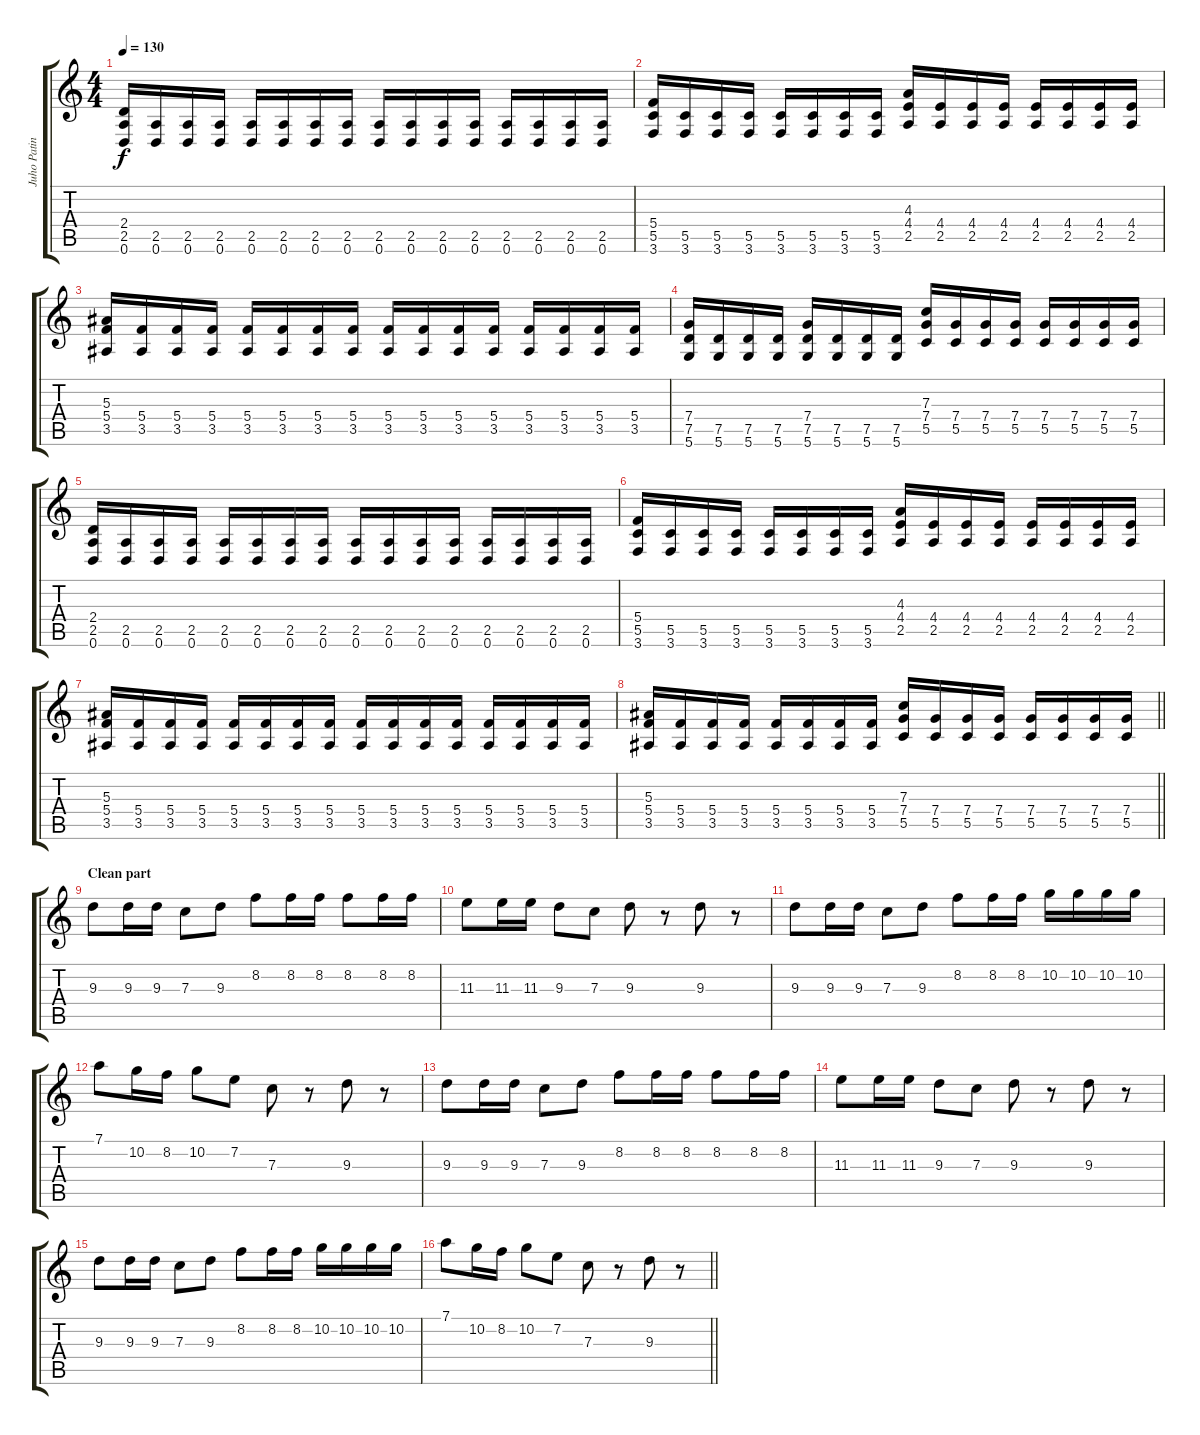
\track ("Juho Patinen - Guitar" "Juho Patin") {instrument distortionguitar}
\staff {score tabs}
\tuning (D4 A3 F3 C3 G2 D2) {hide}
\ts (4 4)
\tempo 130
\clef g2
\ks c
(2.4 2.5 0.6).16{dy f} (2.5 0.6).16 (2.5 0.6).16 (2.5 0.6).16 (2.5 0.6).16 (2.5 0.6).16 (2.5 0.6).16 (2.5 0.6).16 (2.5 0.6).16 (2.5 0.6).16 (2.5 0.6).16 (2.5 0.6).16 (2.5 0.6).16 (2.5 0.6).16 (2.5 0.6).16 (2.5 0.6).16 |
(5.4 5.5 3.6).16 (5.5 3.6).16 (5.5 3.6).16 (5.5 3.6).16 (5.5 3.6).16 (5.5 3.6).16 (5.5 3.6).16 (5.5 3.6).16 (4.3 4.4 2.5).16 (4.4 2.5).16 (4.4 2.5).16 (4.4 2.5).16 (4.4 2.5).16 (4.4 2.5).16 (4.4 2.5).16 (4.4 2.5).16 |
(5.3 5.4 3.5).16 (5.4 3.5).16 (5.4 3.5).16 (5.4 3.5).16 (5.4 3.5).16 (5.4 3.5).16 (5.4 3.5).16 (5.4 3.5).16 (5.4 3.5).16 (5.4 3.5).16 (5.4 3.5).16 (5.4 3.5).16 (5.4 3.5).16 (5.4 3.5).16 (5.4 3.5).16 (5.4 3.5).16 |
(7.4 7.5 5.6).16 (7.5 5.6).16 (7.5 5.6).16 (7.5 5.6).16 (7.4 7.5 5.6).16 (7.5 5.6).16 (7.5 5.6).16 (7.5 5.6).16 (7.3 7.4 5.5).16 (7.4 5.5).16 (7.4 5.5).16 (7.4 5.5).16 (7.4 5.5).16 (7.4 5.5).16 (7.4 5.5).16 (7.4 5.5).16 |
(2.4 2.5 0.6).16 (2.5 0.6).16 (2.5 0.6).16 (2.5 0.6).16 (2.5 0.6).16 (2.5 0.6).16 (2.5 0.6).16 (2.5 0.6).16 (2.5 0.6).16 (2.5 0.6).16 (2.5 0.6).16 (2.5 0.6).16 (2.5 0.6).16 (2.5 0.6).16 (2.5 0.6).16 (2.5 0.6).16 |
(5.4 5.5 3.6).16 (5.5 3.6).16 (5.5 3.6).16 (5.5 3.6).16 (5.5 3.6).16 (5.5 3.6).16 (5.5 3.6).16 (5.5 3.6).16 (4.3 4.4 2.5).16 (4.4 2.5).16 (4.4 2.5).16 (4.4 2.5).16 (4.4 2.5).16 (4.4 2.5).16 (4.4 2.5).16 (4.4 2.5).16 |
(5.3 5.4 3.5).16 (5.4 3.5).16 (5.4 3.5).16 (5.4 3.5).16 (5.4 3.5).16 (5.4 3.5).16 (5.4 3.5).16 (5.4 3.5).16 (5.4 3.5).16 (5.4 3.5).16 (5.4 3.5).16 (5.4 3.5).16 (5.4 3.5).16 (5.4 3.5).16 (5.4 3.5).16 (5.4 3.5).16 |
\barLineRight lightlight
(5.3 5.4 3.5).16 (5.4 3.5).16 (5.4 3.5).16 (5.4 3.5).16 (5.4 3.5).16 (5.4 3.5).16 (5.4 3.5).16 (5.4 3.5).16 (7.3 7.4 5.5).16 (7.4 5.5).16 (7.4 5.5).16 (7.4 5.5).16 (7.4 5.5).16 (7.4 5.5).16 (7.4 5.5).16 (7.4 5.5).16 |
\section ("" "Clean part")
9.3.8{instrument acousticguitarsteel} 9.3.16 9.3.16 7.3.8 9.3.8 8.2.8 8.2.16 8.2.16 8.2.8 8.2.16 8.2.16 |
11.3.8 11.3.16 11.3.16 9.3.8 7.3.8 9.3.8 r.8 9.3.8 r.8 |
9.3.8 9.3.16 9.3.16 7.3.8 9.3.8 8.2.8 8.2.16 8.2.16 10.2.16 10.2.16 10.2.16 10.2.16 |
7.1.8 10.2.16 8.2.16 10.2.8 7.2.8 7.3.8 r.8 9.3.8 r.8 |
9.3.8 9.3.16 9.3.16 7.3.8 9.3.8 8.2.8 8.2.16 8.2.16 8.2.8 8.2.16 8.2.16 |
11.3.8 11.3.16 11.3.16 9.3.8 7.3.8 9.3.8 r.8 9.3.8 r.8 |
9.3.8 9.3.16 9.3.16 7.3.8 9.3.8 8.2.8 8.2.16 8.2.16 10.2.16 10.2.16 10.2.16 10.2.16 |
\barLineRight lightlight
7.1.8{instrument distortionguitar} 10.2.16 8.2.16 10.2.8 7.2.8 7.3.8 r.8 9.3.8 r.8
